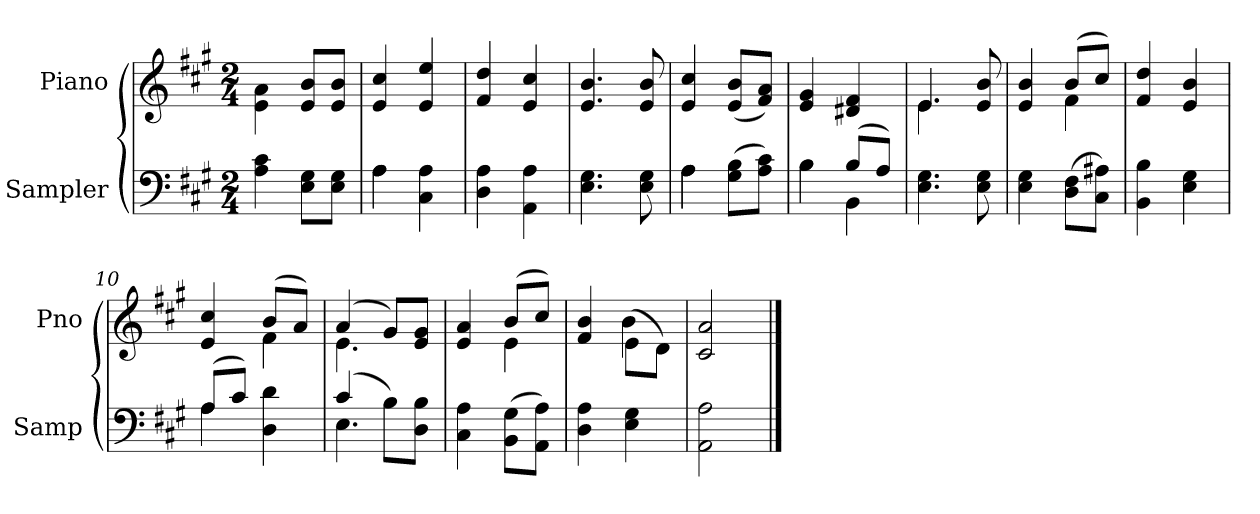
**kern	**kern
*part2	*part1
*staff2	*staff1
*I"Sampler	*I"Piano
*I'Samp	*I'Pno
*clefF4	*clefG2
*k[f#c#g#]	*k[f#c#g#]
*A:	*A:
*M2/4	*M2/4
=1	=1
4A 4c#	4e\ 4a\
8E\ 8G#\L	8e/ 8b/L
8E\ 8G#\J	8e/ 8b/J
=2	=2
*^	*
4A\	4A	4e 4cc#
4C# 4A	4ryy	4e 4ee
*v	*v	*
=3	=3
4D 4A	4f# 4dd
4AA 4A	4e 4cc#
=4	=4
4.E 4.G#	4.e 4.b
8E 8G#	8e 8b
=5	=5
*^	*
4A\	4A	4e 4cc#
(8G#\ 8B\L	4ryy	(8e/ 8b/L
8A\ 8c#\J)	.	8f#/ 8a/J)
=6	=6	=6
4B\	4B	4e 4g#
(8B/L	4BB	4d#X 4f#
8A/J)	.	.
*v	*v	*
=7	=7
*	*^
4.E 4.G#	4.e/	4.e
8E 8G#	8e 8b	8ryy
=8	=8	=8
4E 4G#	4e 4b	4ryy
(8D\ 8F#\L	(8b/L	4f#
8C#\ 8A#X\J)	8cc#/J)	.
*	*v	*v
=9	=9
4BB 4B	4f# 4dd
4E 4G#	4e 4b
=10	=10
*^	*^
(8A/L	4A	4e 4cc#	4ryy
8c#/J)	.	.	.
4D 4d	4ryy	(8b/L	4f#
.	.	8a/J)	.
=11	=11	=11	=11
(4c#/	4.E	(4a/	4.e
8B\L)	.	8g#/L)	.
8D\ 8B\J	8ryy	8e/ 8g#/J	8ryy
*v	*v	*	*
=12	=12	=12
4C# 4A	4e 4a	4ryy
(8BB\ 8G#\L	(8b/L	4e
8AA\ 8A\J)	8cc#/J)	.
=13	=13	=13
4D 4A	4f# 4b	4ryy
4E 4G#	(8e\L	4b
.	8d\J)	.
*	*v	*v
=14	=14
2AA 2A	2c# 2a
==	==
*-	*-
